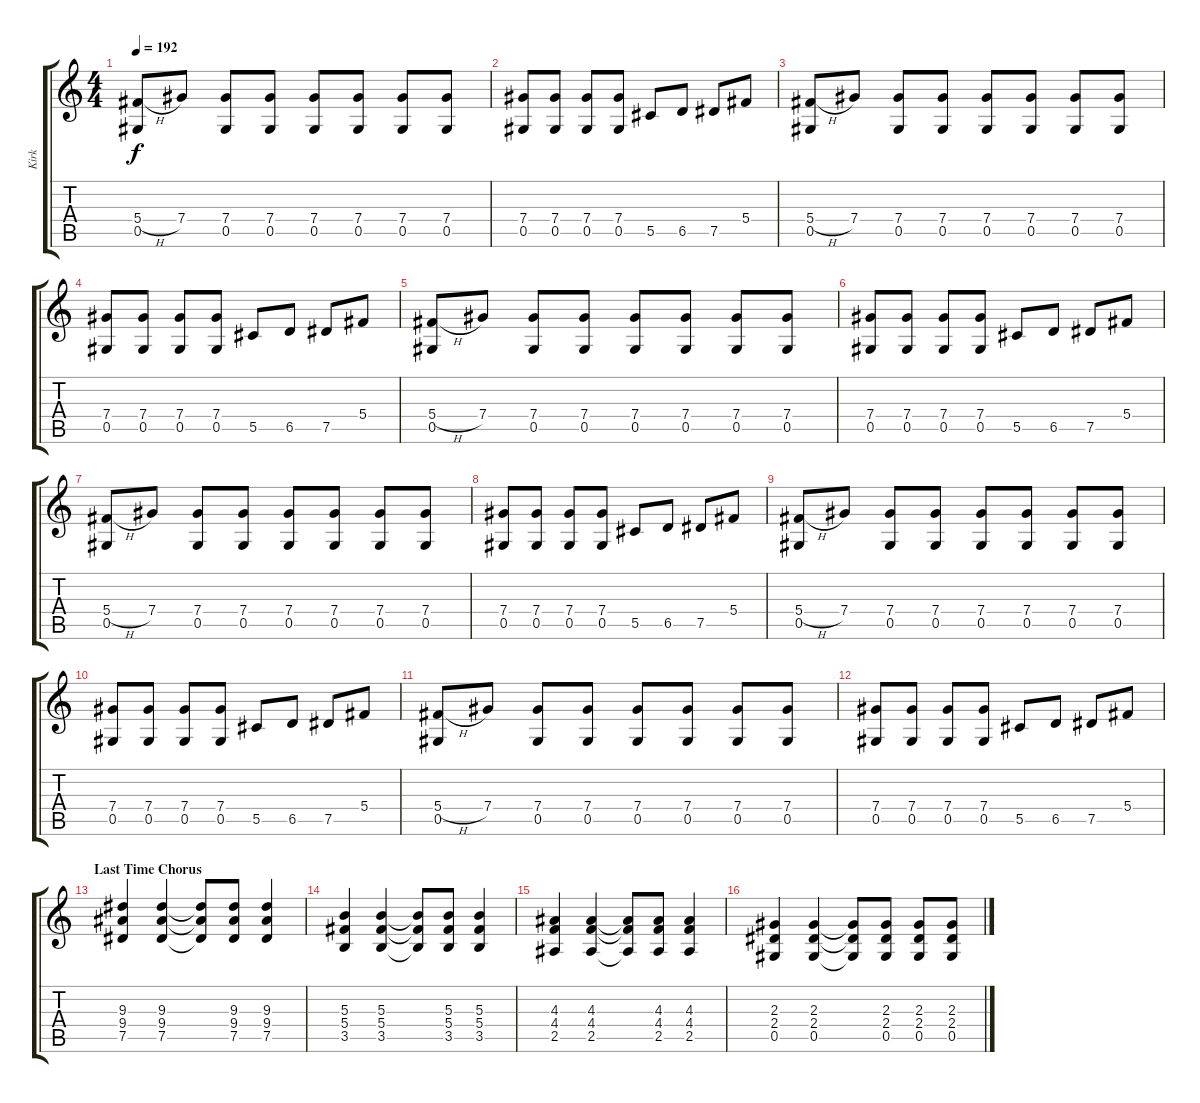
\track ("Kirk" "Kirk") {instrument distortionguitar}
\staff {score tabs}
\tuning (Eb4 Bb3 Gb3 Db3 Ab2 Eb2) {hide}
\ts (4 4)
\tempo 192
\clef g2
\ks c
(5.4{h} 0.5).8{dy f} 7.4.8 (7.4 0.5).8 (7.4 0.5).8 (7.4 0.5).8 (7.4 0.5).8 (7.4 0.5).8 (7.4 0.5).8 |
(7.4 0.5).8 (7.4 0.5).8 (7.4 0.5).8 (7.4 0.5).8 5.5.8 6.5.8 7.5.8 5.4.8 |
(5.4{h} 0.5).8 7.4.8 (7.4 0.5).8 (7.4 0.5).8 (7.4 0.5).8 (7.4 0.5).8 (7.4 0.5).8 (7.4 0.5).8 |
(7.4 0.5).8 (7.4 0.5).8 (7.4 0.5).8 (7.4 0.5).8 5.5.8 6.5.8 7.5.8 5.4.8 |
(5.4{h} 0.5).8 7.4.8 (7.4 0.5).8 (7.4 0.5).8 (7.4 0.5).8 (7.4 0.5).8 (7.4 0.5).8 (7.4 0.5).8 |
(7.4 0.5).8 (7.4 0.5).8 (7.4 0.5).8 (7.4 0.5).8 5.5.8 6.5.8 7.5.8 5.4.8 |
(5.4{h} 0.5).8 7.4.8 (7.4 0.5).8 (7.4 0.5).8 (7.4 0.5).8 (7.4 0.5).8 (7.4 0.5).8 (7.4 0.5).8 |
(7.4 0.5).8 (7.4 0.5).8 (7.4 0.5).8 (7.4 0.5).8 5.5.8 6.5.8 7.5.8 5.4.8 |
(5.4{h} 0.5).8 7.4.8 (7.4 0.5).8 (7.4 0.5).8 (7.4 0.5).8 (7.4 0.5).8 (7.4 0.5).8 (7.4 0.5).8 |
(7.4 0.5).8 (7.4 0.5).8 (7.4 0.5).8 (7.4 0.5).8 5.5.8 6.5.8 7.5.8 5.4.8 |
(5.4{h} 0.5).8 7.4.8 (7.4 0.5).8 (7.4 0.5).8 (7.4 0.5).8 (7.4 0.5).8 (7.4 0.5).8 (7.4 0.5).8 |
(7.4 0.5).8 (7.4 0.5).8 (7.4 0.5).8 (7.4 0.5).8 5.5.8 6.5.8 7.5.8 5.4.8 |
\section ("" "Last Time Chorus")
(9.3 9.4 7.5).4 (9.3 9.4 7.5).4 (9.3{t} 9.4{t} 7.5{t}).8 (9.3 9.4 7.5).8 (9.3 9.4 7.5).4 |
(5.3 5.4 3.5).4 (5.3 5.4 3.5).4 (5.3{t} 5.4{t} 3.5{t}).8 (5.3 5.4 3.5).8 (5.3 5.4 3.5).4 |
(4.3 4.4 2.5).4 (4.3 4.4 2.5).4 (4.3{t} 4.4{t} 2.5{t}).8 (4.3 4.4 2.5).8 (4.3 4.4 2.5).4 |
(2.3 2.4 0.5).4 (2.3 2.4 0.5).4 (2.3{t} 2.4{t} 0.5{t}).8 (2.3 2.4 0.5).8 (2.3 2.4 0.5).8 (2.3 2.4 0.5).8
